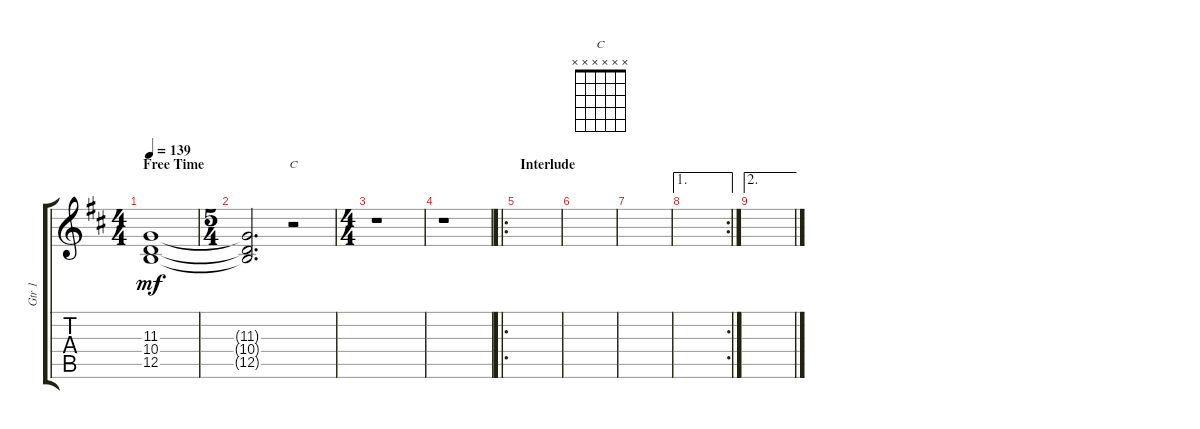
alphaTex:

\track ("Gtr 1" "Gtr 1") {instrument acousticgrandpiano}
\staff {score tabs}
\tuning (E4 B3 Ab3 E3 B2 E2) {hide}
\chord ("C" x x x x x x)
\ts (4 4)
\section ("" "Free Time")
\tempo 139
\clef g2
\ks d
(11.3{t} 10.4{t} 12.5{t}).1{dy mf} |
\ts (5 4)
(11.3{t} 10.4{t} 12.5{t}).2{d} r.2{ch "C"} |
\ts (4 4)
r.1 |
r.1 |
\ro
\section ("" "Interlude")
|
|
|
\ae 1
\rc 2
|
\ae 2
